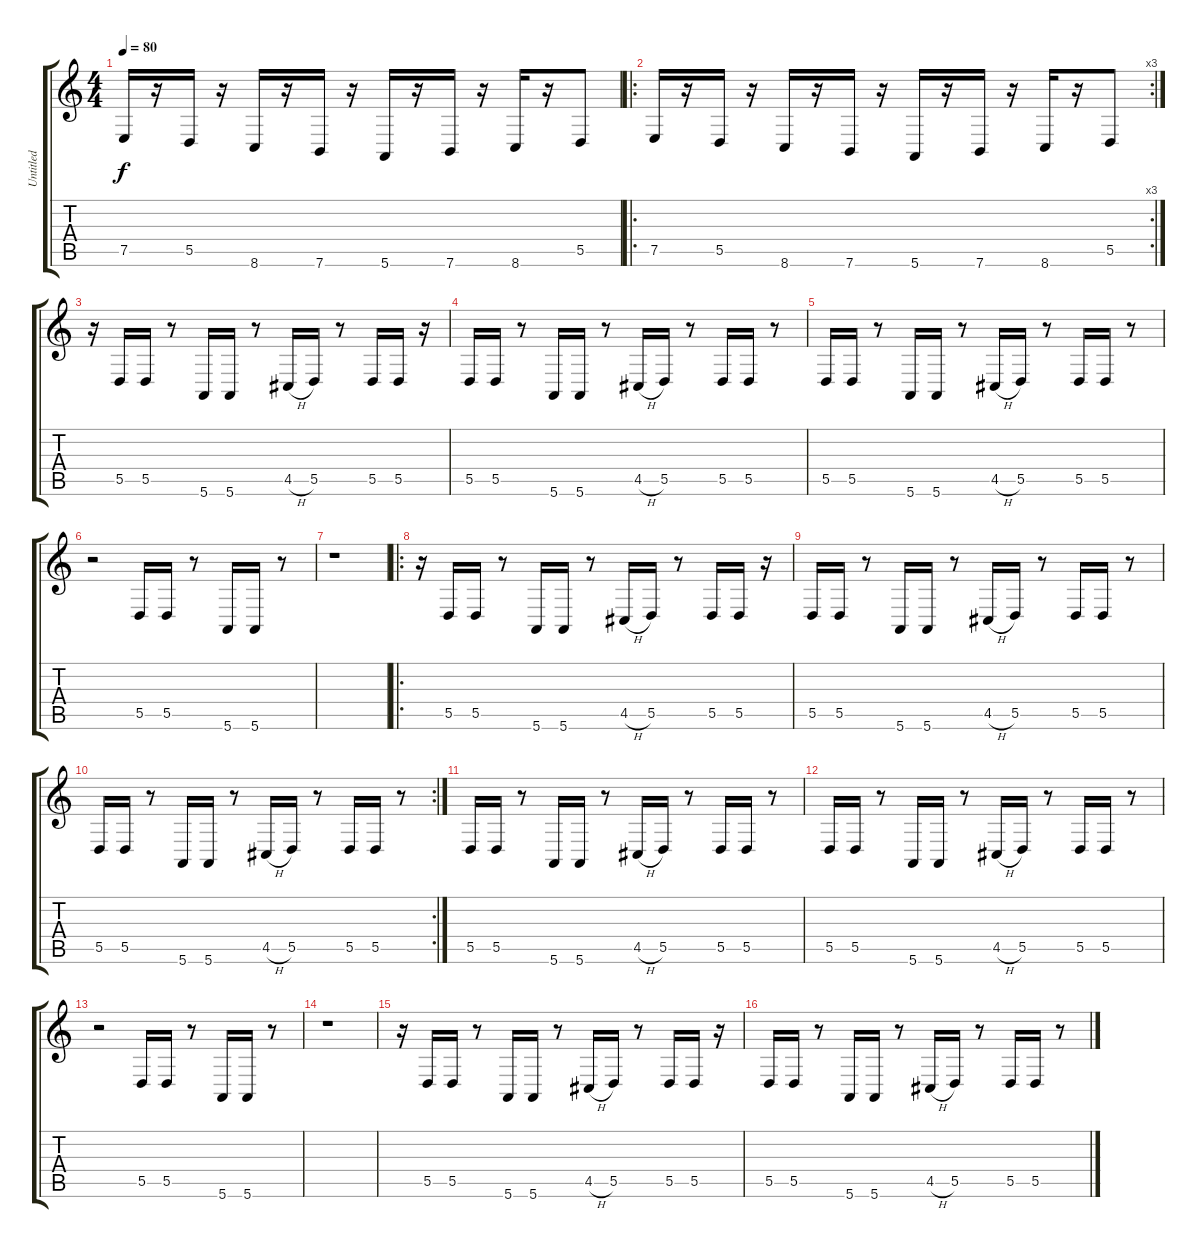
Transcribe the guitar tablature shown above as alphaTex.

\track ("Untitled" "Untitled") {instrument clavinet}
\staff {score tabs}
\tuning (E4 B3 G3 D3 A2 E2) {hide}
\ts (4 4)
\tempo 80
\clef g2
\ks c
7.5.16{dy f instrument clavinet} r.16 5.5.16 r.16 8.6.16 r.16 7.6.16 r.16 5.6.16 r.16 7.6.16 r.16 8.6.16 r.16 5.5.8 |
\ro
\rc 3
7.5.16 r.16 5.5.16 r.16 8.6.16 r.16 7.6.16 r.16 5.6.16 r.16 7.6.16 r.16 8.6.16 r.16 5.5.8 |
r.16 5.5.16 5.5.16 r.8 5.6.16 5.6.16 r.8 4.5{h}.16 5.5.16 r.8 5.5.16 5.5.16 r.16 |
5.5.16 5.5.16 r.8 5.6.16 5.6.16 r.8 4.5{h}.16 5.5.16 r.8 5.5.16 5.5.16 r.8 |
5.5.16 5.5.16 r.8 5.6.16 5.6.16 r.8 4.5{h}.16 5.5.16 r.8 5.5.16 5.5.16 r.8 |
r.2 5.5.16 5.5.16 r.8 5.6.16 5.6.16 r.8 |
r.1 |
\ro
r.16 5.5.16 5.5.16 r.8 5.6.16 5.6.16 r.8 4.5{h}.16 5.5.16 r.8 5.5.16 5.5.16 r.16 |
5.5.16 5.5.16 r.8 5.6.16 5.6.16 r.8 4.5{h}.16 5.5.16 r.8 5.5.16 5.5.16 r.8 |
\rc 2
5.5.16 5.5.16 r.8 5.6.16 5.6.16 r.8 4.5{h}.16 5.5.16 r.8 5.5.16 5.5.16 r.8 |
5.5.16 5.5.16 r.8 5.6.16 5.6.16 r.8 4.5{h}.16 5.5.16 r.8 5.5.16 5.5.16 r.8 |
5.5.16 5.5.16 r.8 5.6.16 5.6.16 r.8 4.5{h}.16 5.5.16 r.8 5.5.16 5.5.16 r.8 |
r.2 5.5.16 5.5.16 r.8 5.6.16 5.6.16 r.8 |
r.1 |
r.16 5.5.16 5.5.16 r.8 5.6.16 5.6.16 r.8 4.5{h}.16 5.5.16 r.8 5.5.16 5.5.16 r.16 |
5.5.16 5.5.16 r.8 5.6.16 5.6.16 r.8 4.5{h}.16 5.5.16 r.8 5.5.16 5.5.16 r.8
